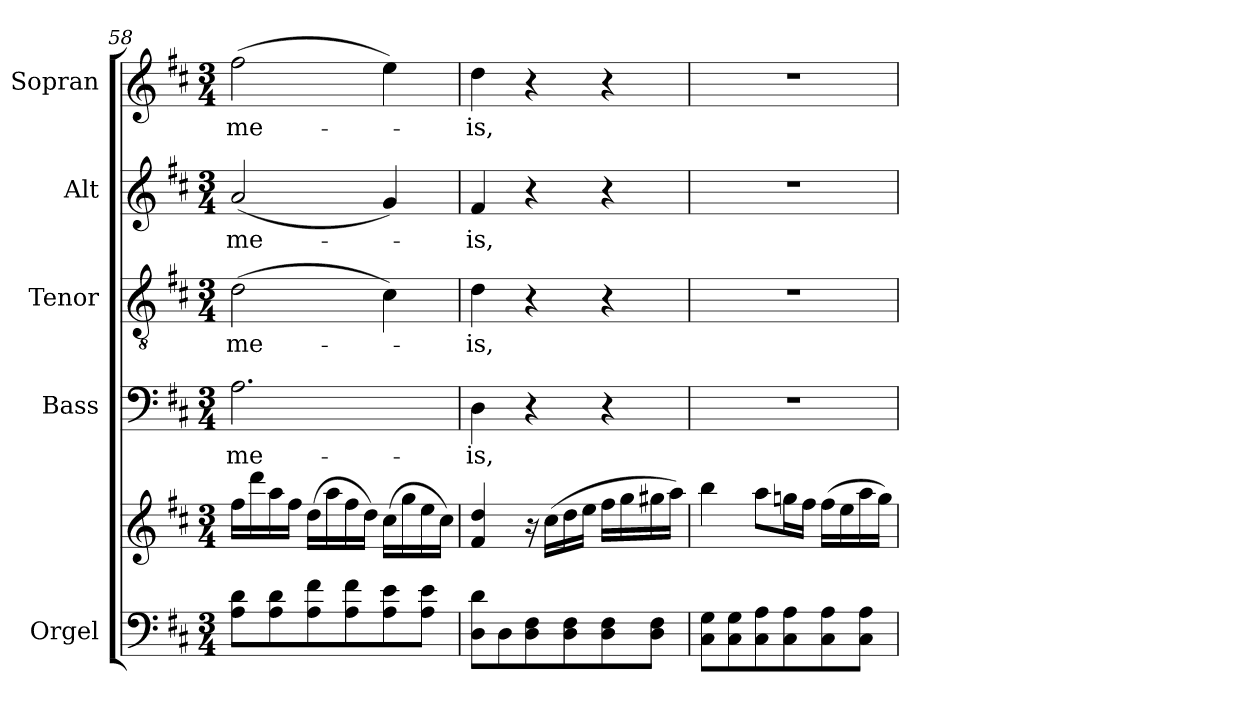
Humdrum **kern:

**kern	**kern	**kern	**text	**kern	**text	**kern	**text	**kern	**text
*part5	*part5	*part4	*part4	*part3	*part3	*part2	*part2	*part1	*part1
*staff6	*staff5	*staff4	*staff4	*staff3	*staff3	*staff2	*staff2	*staff1	*staff1
*I"Orgel	*	*I"Bass	*	*I"Tenor	*	*I"Alt	*	*I"Sopran	*
*I'Org.	*	*I'B.	*	*I'T.	*	*I'A.	*	*I'S.	*
!!LO:PB:g=z
*clefF4	*clefG2	*clefF4	*	*clefGv2	*	*clefG2	*	*clefG2	*
*k[f#c#]	*k[f#c#]	*k[f#c#]	*	*k[f#c#]	*	*k[f#c#]	*	*k[f#c#]	*
*D:	*D:	*D:	*	*D:	*	*D:	*	*D:	*
*M3/4	*M3/4	*M3/4	*	*M3/4	*	*M3/4	*	*M3/4	*
=58	=58	=58	=58	=58	=58	=58	=58	=58	=58
!	!	!	!LO:LY:b	!	!LO:LY:b	!	!LO:LY:b	!	!LO:LY:b
8A\ 8d\L	16ff#\LL	2.A\	me-	(>2d\	me-	(<2a/	me-	(>2ff#\	me-
.	16ddd\	.	.	.	.	.	.	.	.
8A\ 8d\	16aa\	.	.	.	.	.	.	.	.
.	16ff#\JJ	.	.	.	.	.	.	.	.
8A\ 8f#\	(>16dd\LL	.	.	.	.	.	.	.	.
.	16aa\	.	.	.	.	.	.	.	.
8A\ 8f#\	16ff#\	.	.	.	.	.	.	.	.
.	16dd\JJ)	.	.	.	.	.	.	.	.
8A\ 8e\	(>16cc#\LL	.	.	4c#\)	.	4g/)	.	4ee\)	.
.	16gg\	.	.	.	.	.	.	.	.
8A\ 8e\J	16ee\	.	.	.	.	.	.	.	.
.	16cc#\JJ)	.	.	.	.	.	.	.	.
=59	=59	=59	=59	=59	=59	=59	=59	=59	=59
!	!	!	!LO:LY:b	!	!LO:LY:b	!	!LO:LY:b	!	!LO:LY:b
8D\ 8d\L	4f#/ 4dd/	4D\	-is,	4d\	-is,	4f#/	-is,	4dd\	-is,
8D\	.	.	.	.	.	.	.	.	.
8D\ 8F#\	16r	4r	.	4r	.	4r	.	4r	.
.	(>16cc#\LL	.	.	.	.	.	.	.	.
8D\ 8F#\	16dd\	.	.	.	.	.	.	.	.
.	16ee\JJ	.	.	.	.	.	.	.	.
8D\ 8F#\	16ff#\LL	4r	.	4r	.	4r	.	4r	.
.	16gg\	.	.	.	.	.	.	.	.
8D\ 8F#\J	16gg#X\	.	.	.	.	.	.	.	.
.	16aa\JJ)	.	.	.	.	.	.	.	.
=60	=60	=60	=60	=60	=60	=60	=60	=60	=60
8C#\ 8G\L	4bb\	2.r	.	2.r	.	2.r	.	2.r	.
8C#\ 8G\	.	.	.	.	.	.	.	.	.
8C#\ 8A\	8aa\L	.	.	.	.	.	.	.	.
8C#\ 8A\	16ggn\L	.	.	.	.	.	.	.	.
.	16ff#\JJ	.	.	.	.	.	.	.	.
8C#\ 8A\	(>16ff#\LL	.	.	.	.	.	.	.	.
.	16ee\	.	.	.	.	.	.	.	.
8C#\ 8A\J	16aa\	.	.	.	.	.	.	.	.
.	16gg\JJ)	.	.	.	.	.	.	.	.
=	=	=	=	=	=	=	=	=	=
*-	*-	*-	*-	*-	*-	*-	*-	*-	*-
